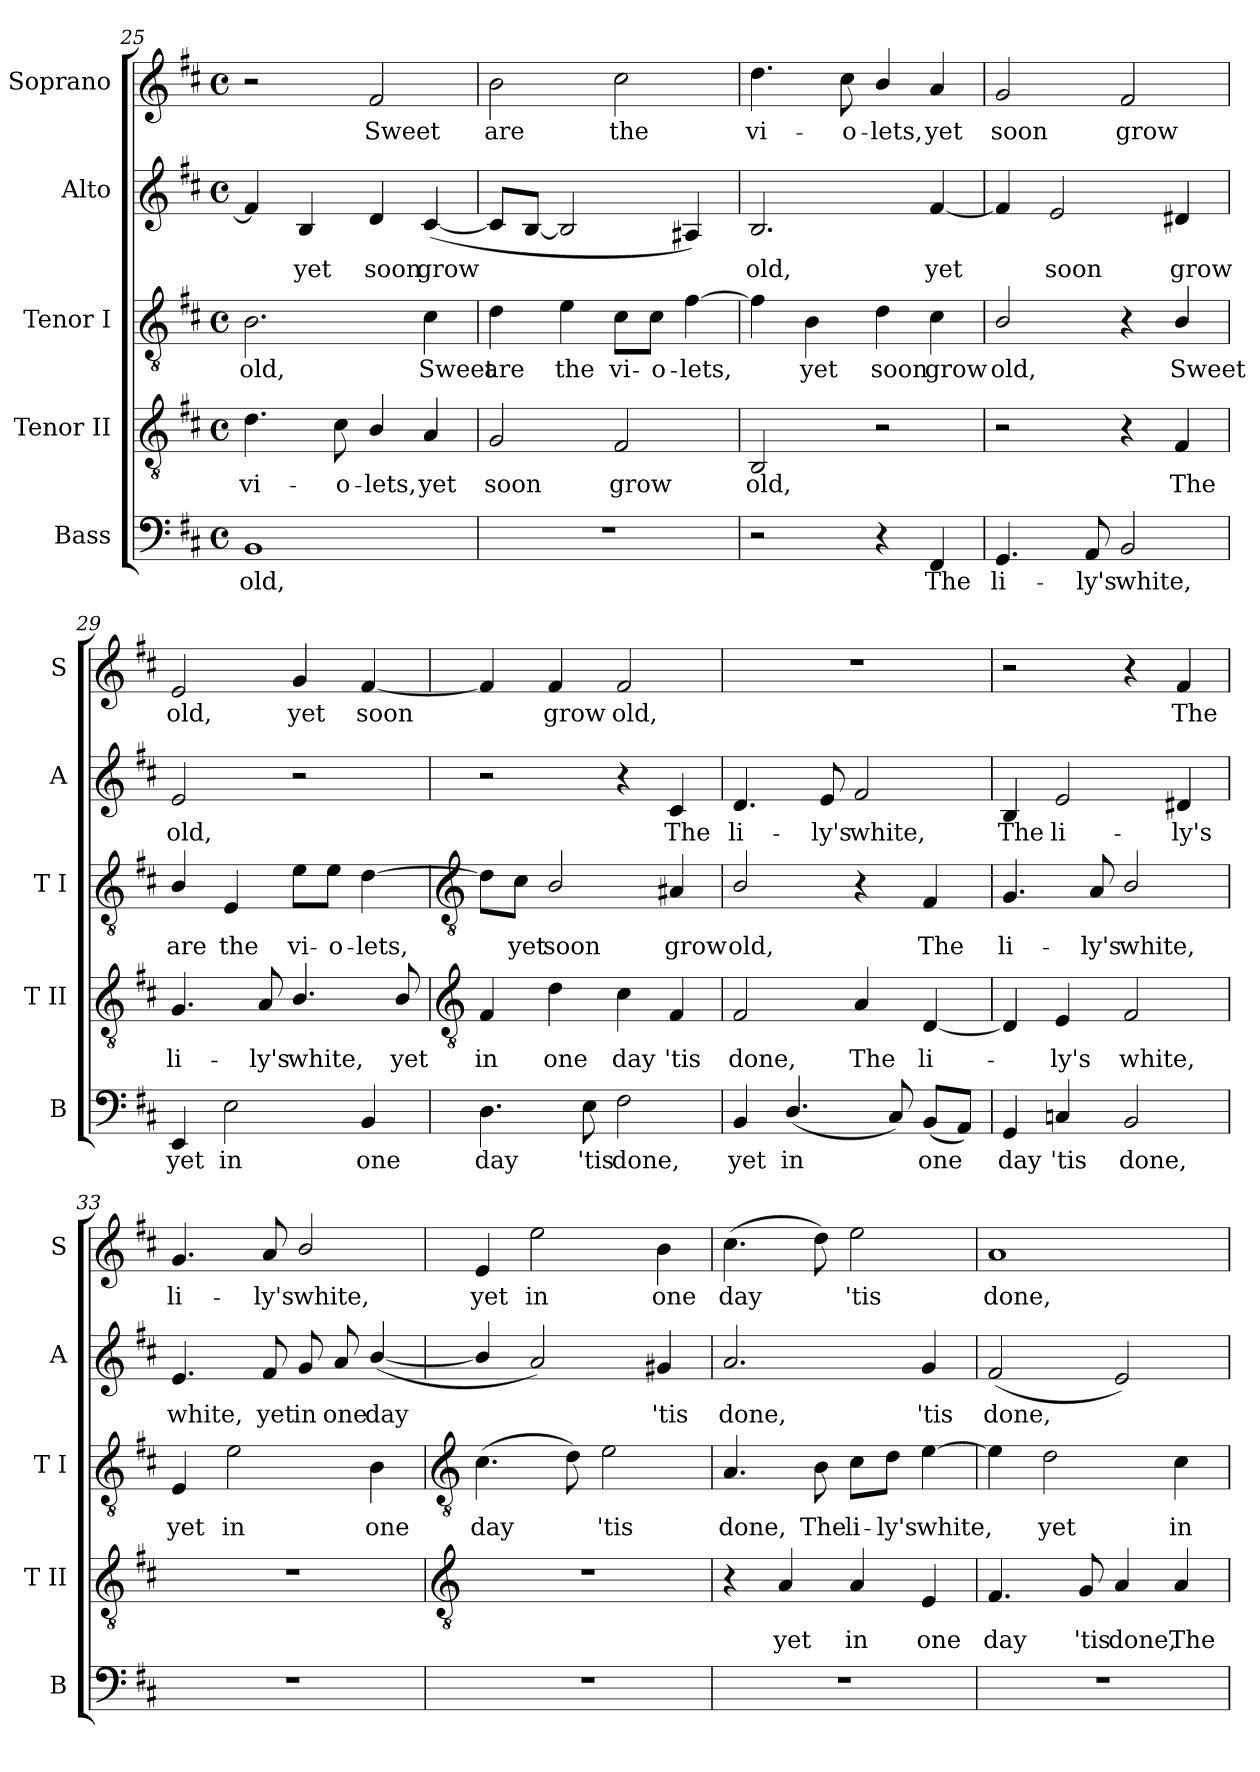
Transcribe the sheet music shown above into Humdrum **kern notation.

**kern	**text	**kern	**text	**kern	**text	**kern	**text	**kern	**text
*part5	*part5	*part4	*part4	*part3	*part3	*part2	*part2	*part1	*part1
*staff5	*staff5	*staff4	*staff4	*staff3	*staff3	*staff2	*staff2	*staff1	*staff1
*I"Bass	*	*I"Tenor II	*	*I"Tenor I	*	*I"Alto	*	*I"Soprano	*
*I'B	*	*I'T II	*	*I'T I	*	*I'A	*	*I'S	*
!!LO:LB:g=z
*clefF4	*	*clefGv2	*	*clefGv2	*	*clefG2	*	*clefG2	*
*k[f#c#]	*	*k[f#c#]	*	*k[f#c#]	*	*k[f#c#]	*	*k[f#c#]	*
*D:	*	*D:	*	*D:	*	*D:	*	*D:	*
*M4/4	*	*M4/4	*	*M4/4	*	*M4/4	*	*M4/4	*
*met(c)	*	*met(c)	*	*met(c)	*	*met(c)	*	*met(c)	*
=25	=25	=25	=25	=25	=25	=25	=25	=25	=25
!	!LO:LY:b	!	!LO:LY:b	!	!LO:LY:b	!	!	!	!
1BB	old,	4.d	vi-	2.B	old,	4f#]	.	2r	.
!	!	!	!	!	!	!	!LO:LY:b	!	!
.	.	.	.	.	.	4B	yet	.	.
!	!	!	!LO:LY:b	!	!	!	!	!	!
.	.	8c#	-o-	.	.	.	.	.	.
!	!	!	!LO:LY:b	!	!	!	!LO:LY:b	!	!LO:LY:b
.	.	4B/	-lets,	.	.	4d	soon	2f#	Sweet
!	!	!	!LO:LY:b	!	!LO:LY:b	!	!LO:LY:b	!	!
.	.	4A	yet	4c#	Sweet	(<[4c#	grow	.	.
=26	=26	=26	=26	=26	=26	=26	=26	=26	=26
!	!	!	!LO:LY:b	!	!LO:LY:b	!	!	!	!LO:LY:b
1r	.	2G	soon	4d	are	8c#L]	.	2b	are
.	.	.	.	.	.	[8BJ	.	.	.
!	!	!	!	!	!LO:LY:b	!	!	!	!
.	.	.	.	4e	the	2B]	.	.	.
!	!	!	!LO:LY:b	!	!LO:LY:b	!	!	!	!LO:LY:b
.	.	2F#	grow	8c#\L	vi-	.	.	2cc#	the
!	!	!	!	!	!LO:LY:b	!	!	!	!
.	.	.	.	8c#\J	-o-	.	.	.	.
!	!	!	!	!	!LO:LY:b	!	!	!	!
.	.	.	.	[4f#	-lets,	4A#X)	.	.	.
=27	=27	=27	=27	=27	=27	=27	=27	=27	=27
!	!	!	!LO:LY:b	!	!	!	!LO:LY:b	!	!LO:LY:b
2r	.	2BB	old,	4f#]	.	2.B	old,	4.dd	vi-
!	!	!	!	!	!LO:LY:b	!	!	!	!
.	.	.	.	4B	yet	.	.	.	.
!	!	!	!	!	!	!	!	!	!LO:LY:b
.	.	.	.	.	.	.	.	8cc#	-o-
!	!	!	!	!	!LO:LY:b	!	!	!	!LO:LY:b
4r	.	2r	.	4d	soon	.	.	4b/	-lets,
!	!LO:LY:b	!	!	!	!LO:LY:b	!	!LO:LY:b	!	!LO:LY:b
4FF#	The	.	.	4c#	grow	[4f#	yet	4a	yet
=28	=28	=28	=28	=28	=28	=28	=28	=28	=28
!	!LO:LY:b	!	!	!	!LO:LY:b	!	!	!	!LO:LY:b
4.GG	li-	2r	.	2B/	old,	4f#]	.	2g	soon
!	!	!	!	!	!	!	!LO:LY:b	!	!
.	.	.	.	.	.	2e	soon	.	.
!	!LO:LY:b	!	!	!	!	!	!	!	!
8AA	-ly's	.	.	.	.	.	.	.	.
!	!LO:LY:b	!	!	!	!	!	!	!	!LO:LY:b
2BB	white,	4r	.	4r	.	.	.	2f#	grow
!	!	!	!LO:LY:b	!	!LO:LY:b	!	!LO:LY:b	!	!
.	.	4F#	The	4B/	Sweet	4d#X	grow	.	.
=29	=29	=29	=29	=29	=29	=29	=29	=29	=29
!	!LO:LY:b	!	!LO:LY:b	!	!LO:LY:b	!	!LO:LY:b	!	!LO:LY:b
4EE	yet	4.G	li-	4B/	are	2e	old,	2e	old,
!	!LO:LY:b	!	!	!	!LO:LY:b	!	!	!	!
2E	in	.	.	4E	the	.	.	.	.
!	!	!	!LO:LY:b	!	!	!	!	!	!
.	.	8A	-ly's	.	.	.	.	.	.
!	!	!	!LO:LY:b	!	!LO:LY:b	!	!	!	!LO:LY:b
.	.	4.B/	white,	8e\L	vi-	2r	.	4g	yet
!	!	!	!	!	!LO:LY:b	!	!	!	!
.	.	.	.	8e\J	-o-	.	.	.	.
!	!LO:LY:b	!	!	!	!LO:LY:b	!	!	!	!LO:LY:b
4BB	one	.	.	[4d	-lets,	.	.	[4f#	soon
!	!	!	!LO:LY:b	!	!	!	!	!	!
.	.	8B/	yet	.	.	.	.	.	.
!!LO:LB:g=z
=30	=30	=30	=30	=30	=30	=30	=30	=30	=30
*	*	*clefGv2	*	*clefGv2	*	*	*	*	*
!	!LO:LY:b	!	!LO:LY:b	!	!	!	!	!	!
4.D	day	4F#	in	8d\L]	.	2r	.	4f#]	.
!	!	!	!	!	!LO:LY:b	!	!	!	!
.	.	.	.	8c#\J	yet	.	.	.	.
!	!	!	!LO:LY:b	!	!LO:LY:b	!	!	!	!LO:LY:b
.	.	4d	one	2B/	soon	.	.	4f#	grow
!	!LO:LY:b	!	!	!	!	!	!	!	!
8E	'tis	.	.	.	.	.	.	.	.
!	!LO:LY:b	!	!LO:LY:b	!	!	!	!	!	!LO:LY:b
2F#	done,	4c#	day	.	.	4r	.	2f#	old,
!	!	!	!LO:LY:b	!	!LO:LY:b	!	!LO:LY:b	!	!
.	.	4F#	'tis	4A#X	grow	4c#	The	.	.
=31	=31	=31	=31	=31	=31	=31	=31	=31	=31
!	!LO:LY:b	!	!LO:LY:b	!	!LO:LY:b	!	!LO:LY:b	!	!
4BB	yet	2F#	done,	2B/	old,	4.d	li-	1r	.
!	!LO:LY:b	!	!	!	!	!	!	!	!
(<4.D/	in	.	.	.	.	.	.	.	.
!	!	!	!	!	!	!	!LO:LY:b	!	!
.	.	.	.	.	.	8e	-ly's	.	.
!	!	!	!LO:LY:b	!	!	!	!LO:LY:b	!	!
.	.	4A	The	4r	.	2f#	white,	.	.
8C#)	.	.	.	.	.	.	.	.	.
!	!LO:LY:b	!	!LO:LY:b	!	!LO:LY:b	!	!	!	!
(<8BBL	one	[4D	li-	4F#	The	.	.	.	.
8AAJ)	.	.	.	.	.	.	.	.	.
=32	=32	=32	=32	=32	=32	=32	=32	=32	=32
!	!LO:LY:b	!	!	!	!LO:LY:b	!	!LO:LY:b	!	!
4GG	day	4D]	.	4.G	li-	4B	The	2r	.
!	!LO:LY:b	!	!LO:LY:b	!	!	!	!LO:LY:b	!	!
4Cn	'tis	4E	ly's	.	.	2e	li-	.	.
!	!	!	!	!	!LO:LY:b	!	!	!	!
.	.	.	.	8A	-ly's	.	.	.	.
!	!LO:LY:b	!	!LO:LY:b	!	!LO:LY:b	!	!	!	!
2BB	done,	2F#	white,	2B/	white,	.	.	4r	.
!	!	!	!	!	!	!	!LO:LY:b	!	!LO:LY:b
.	.	.	.	.	.	4d#X	-ly's	4f#	The
=33	=33	=33	=33	=33	=33	=33	=33	=33	=33
!	!	!	!	!	!LO:LY:b	!	!LO:LY:b	!	!LO:LY:b
1r	.	1r	.	4E	yet	4.e	white,	4.g	li-
!	!	!	!	!	!LO:LY:b	!	!	!	!
.	.	.	.	2e	in	.	.	.	.
!	!	!	!	!	!	!	!LO:LY:b	!	!LO:LY:b
.	.	.	.	.	.	8f#	yet	8a	-ly's
!	!	!	!	!	!	!	!LO:LY:b	!	!LO:LY:b
.	.	.	.	.	.	8g	in	2b/	white,
!	!	!	!	!	!	!	!LO:LY:b	!	!
.	.	.	.	.	.	8a	one	.	.
!	!	!	!	!	!LO:LY:b	!	!LO:LY:b	!	!
.	.	.	.	4B	one	(<[4b/	day	.	.
!!LO:LB:g=z
=34	=34	=34	=34	=34	=34	=34	=34	=34	=34
*	*	*clefGv2	*	*clefGv2	*	*	*	*	*
!	!	!	!	!	!LO:LY:b	!	!	!	!LO:LY:b
1r	.	1r	.	(>4.c#	day	4b/]	.	4e	yet
!	!	!	!	!	!	!	!	!	!LO:LY:b
.	.	.	.	.	.	2a)	.	2ee	in
.	.	.	.	8d)	.	.	.	.	.
!	!	!	!	!	!LO:LY:b	!	!	!	!
.	.	.	.	2e	'tis	.	.	.	.
!	!	!	!	!	!	!	!LO:LY:b	!	!LO:LY:b
.	.	.	.	.	.	4g#X	'tis	4b	one
=35	=35	=35	=35	=35	=35	=35	=35	=35	=35
!	!	!	!	!	!LO:LY:b	!	!LO:LY:b	!	!LO:LY:b
1r	.	4r	.	4.A	done,	2.a	done,	(>4.cc#	day
!	!	!	!LO:LY:b	!	!	!	!	!	!
.	.	4A	yet	.	.	.	.	.	.
!	!	!	!	!	!LO:LY:b	!	!	!	!
.	.	.	.	8B	The	.	.	8dd)	.
!	!	!	!LO:LY:b	!	!LO:LY:b	!	!	!	!LO:LY:b
.	.	4A	in	8c#\L	li-	.	.	2ee	'tis
!	!	!	!	!	!LO:LY:b	!	!	!	!
.	.	.	.	8d\J	-ly's	.	.	.	.
!	!	!	!LO:LY:b	!	!LO:LY:b	!	!LO:LY:b	!	!
.	.	4E	one	[4e	white,	4g	'tis	.	.
=36	=36	=36	=36	=36	=36	=36	=36	=36	=36
!	!	!	!LO:LY:b	!	!	!	!LO:LY:b	!	!LO:LY:b
1r	.	4.F#	day	4e]	.	(<2f#	done,	1a	done,
!	!	!	!	!	!LO:LY:b	!	!	!	!
.	.	.	.	2d	yet	.	.	.	.
!	!	!	!LO:LY:b	!	!	!	!	!	!
.	.	8G	'tis	.	.	.	.	.	.
!	!	!	!LO:LY:b	!	!	!	!	!	!
.	.	4A	done,	.	.	2e)	.	.	.
!	!	!	!LO:LY:b	!	!LO:LY:b	!	!	!	!
.	.	4A	The	4c#	in	.	.	.	.
=	=	=	=	=	=	=	=	=	=
*-	*-	*-	*-	*-	*-	*-	*-	*-	*-
